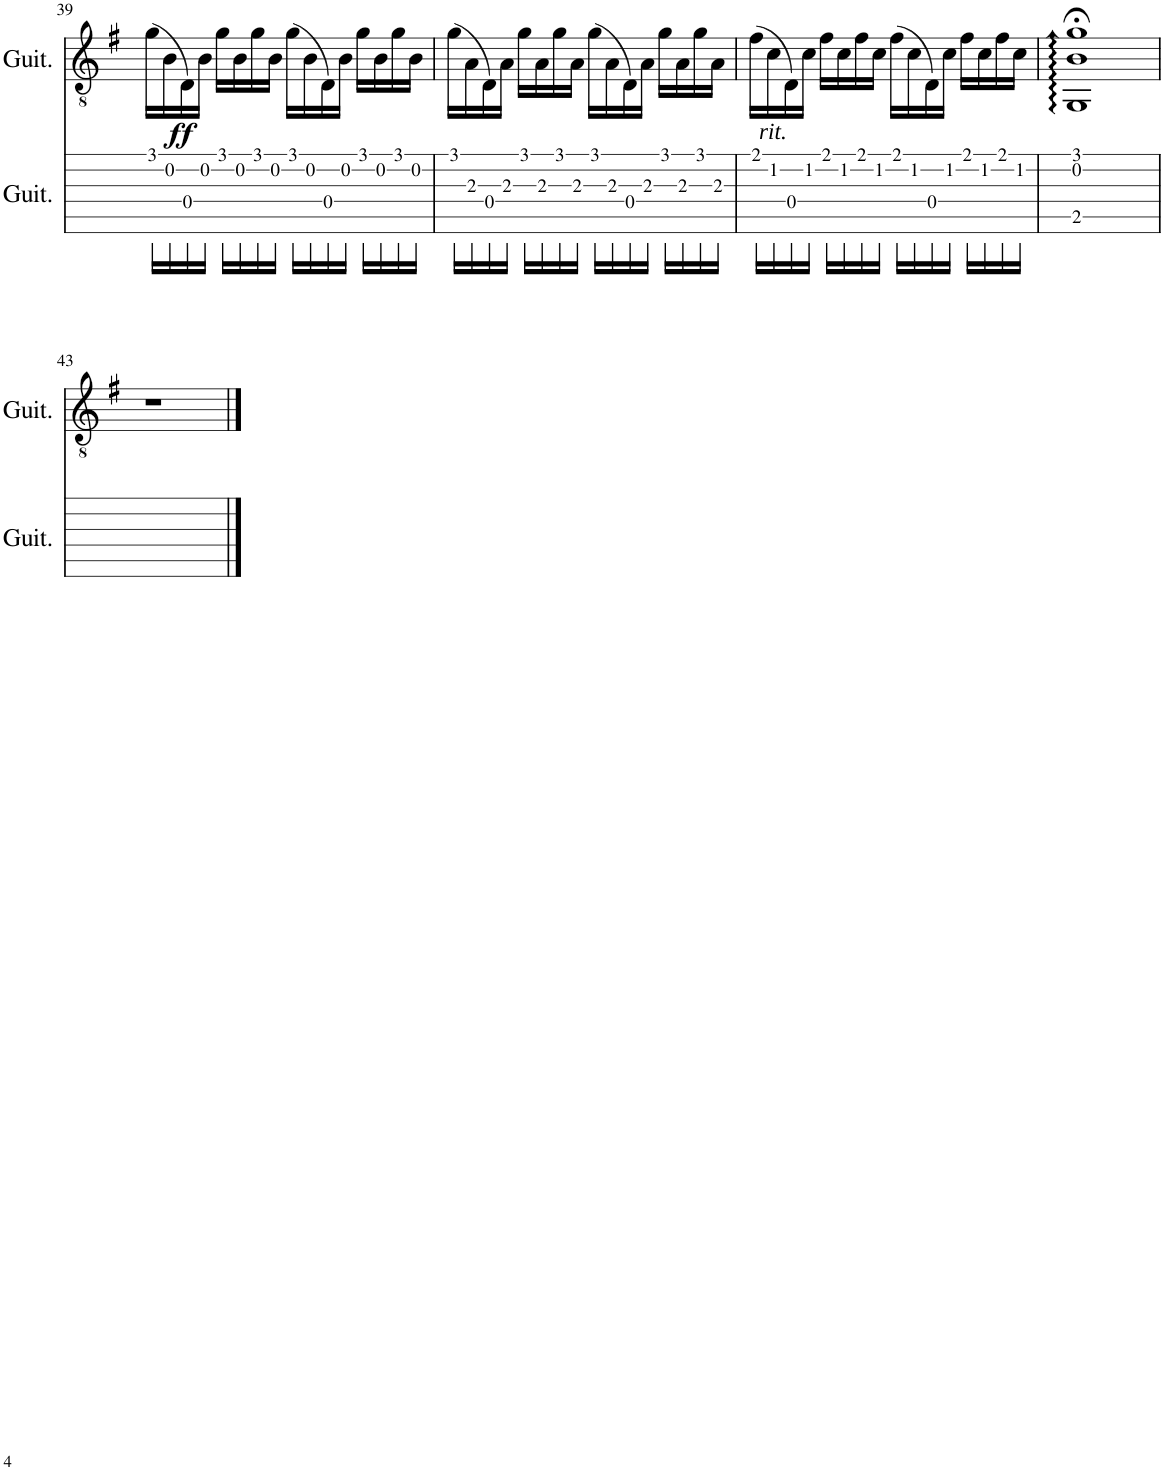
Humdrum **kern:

**kern	**kern	**dynam
*part2	*part1	*part1
*staff2	*staff1	*staff1
*I"Acoustic Guitar	*I"Classical Guitar	*
*I'Guit.	*I'Guit.	*
!!LO:PB:g=z
*	*clefGv2	*
*k[f#]	*k[f#]	*
*M4/4	*M4/4	*
=39	=39	=39
16g\LL	(16g\LL	.
16B\	16B\	.
!	!	!LO:DY:b
16D\	16D\)	ff
16B\JJ	16B\JJ	.
16g\LL	16g\LL	.
16B\	16B\	.
16g\	16g\	.
16B\JJ	16B\JJ	.
16g\LL	(16g\LL	.
16B\	16B\	.
16D\	16D\)	.
16B\JJ	16B\JJ	.
16g\LL	16g\LL	.
16B\	16B\	.
16g\	16g\	.
16B\JJ	16B\JJ	.
=40	=40	=40
16g\LL	(16g\LL	.
16A\	16A\	.
16D\	16D\)	.
16A\JJ	16A\JJ	.
16g\LL	16g\LL	.
16A\	16A\	.
16g\	16g\	.
16A\JJ	16A\JJ	.
16g\LL	(16g\LL	.
16A\	16A\	.
16D\	16D\)	.
16A\JJ	16A\JJ	.
16g\LL	16g\LL	.
16A\	16A\	.
16g\	16g\	.
16A\JJ	16A\JJ	.
=41	=41	=41
!	!LO:TX:b:i:t=rit.	!
16f#\LL	(16f#\LL	.
16c\	16c\	.
16D\	16D\)	.
16c\JJ	16c\JJ	.
16f#\LL	16f#\LL	.
16c\	16c\	.
16f#\	16f#\	.
16c\JJ	16c\JJ	.
16f#\LL	(16f#\LL	.
16c\	16c\	.
16D\	16D\)	.
16c\JJ	16c\JJ	.
16f#\LL	16f#\LL	.
16c\	16c\	.
16f#\	16f#\	.
16c\JJ	16c\JJ	.
=42	=42	=42
1AA 1B 1g	1GG:;< 1B:;< 1g:;<	.
!!LO:LB:g=z
=43	=43	=43
1r	1r	.
==	==	==
*-	*-	*-
